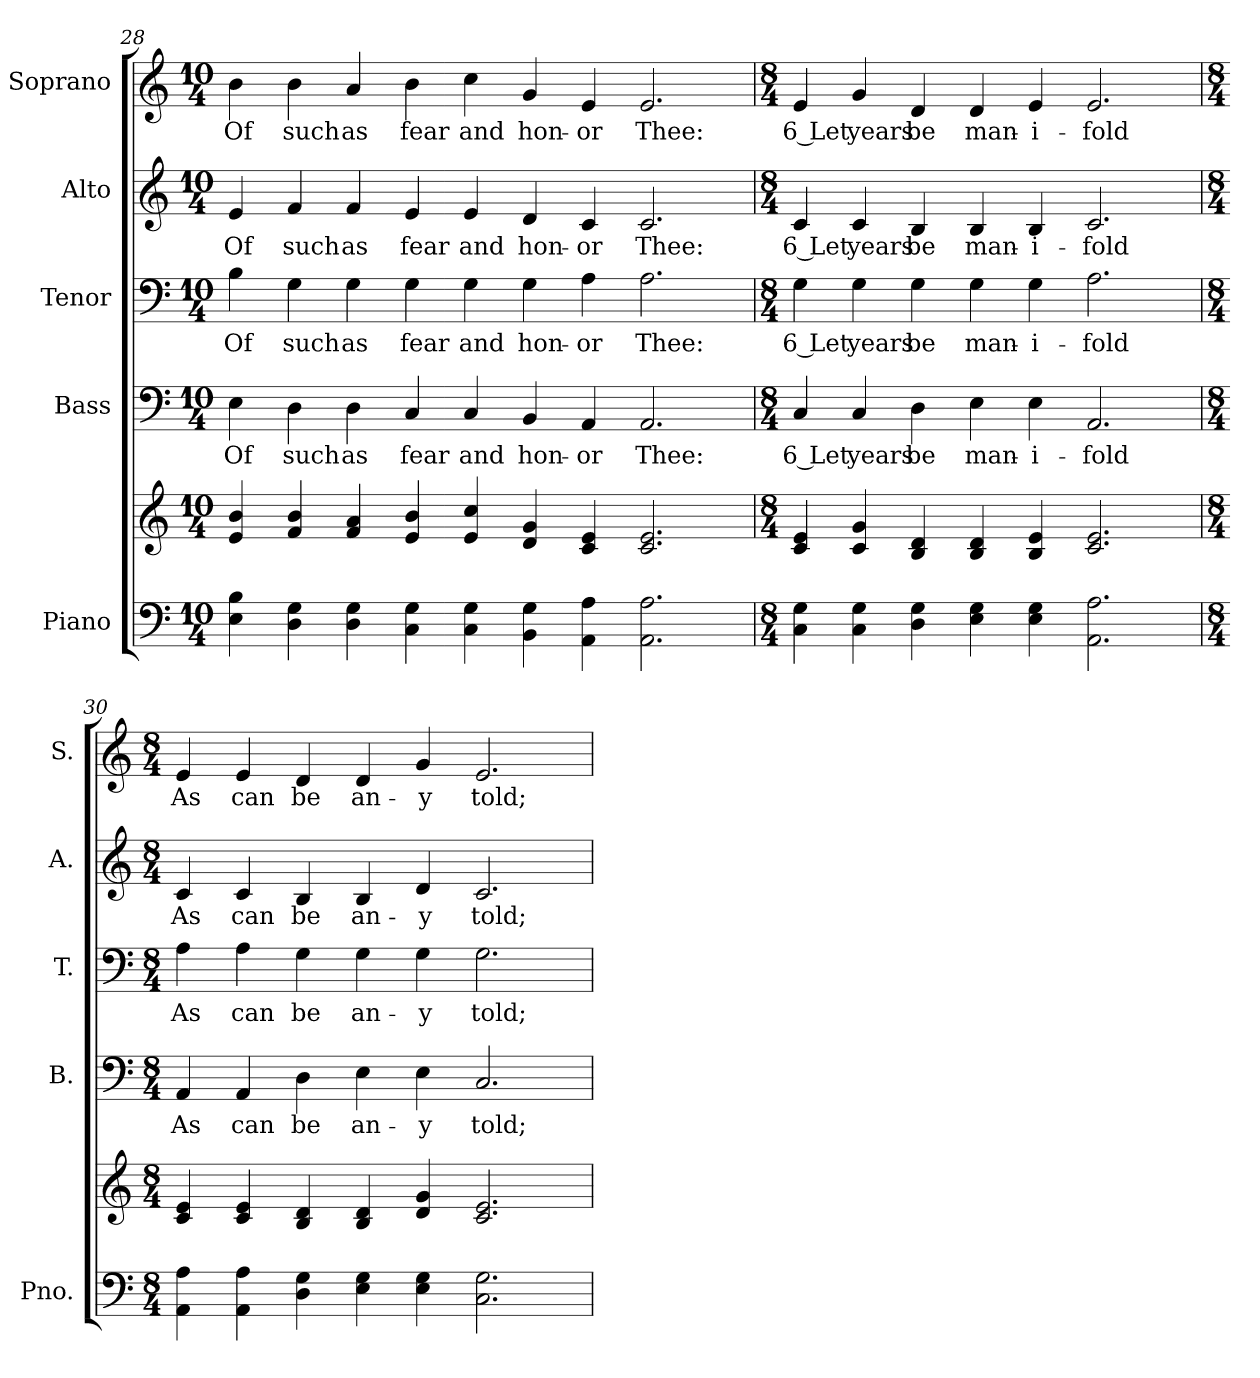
**kern	**kern	**kern	**text	**kern	**text	**kern	**text	**kern	**text
*part5	*part5	*part4	*part4	*part3	*part3	*part2	*part2	*part1	*part1
*staff6	*staff5	*staff4	*staff4	*staff3	*staff3	*staff2	*staff2	*staff1	*staff1
*I"Piano	*	*I"Bass	*	*I"Tenor	*	*I"Alto	*	*I"Soprano	*
*I'Pno.	*	*I'B.	*	*I'T.	*	*I'A.	*	*I'S.	*
*clefF4	*clefG2	*clefF4	*	*clefF4	*	*clefG2	*	*clefG2	*
*k[]	*k[]	*k[]	*	*k[]	*	*k[]	*	*k[]	*
*C:	*C:	*C:	*	*C:	*	*C:	*	*C:	*
*M10/4	*M10/4	*M10/4	*	*M10/4	*	*M10/4	*	*M10/4	*
=28	=28	=28	=28	=28	=28	=28	=28	=28	=28
!	!	!	!LO:LY:b:color=#000000	!	!	!	!	!	!
!	!	!	!	!	!LO:LY:b:color=#000000	!	!	!	!
!	!	!	!	!	!	!	!LO:LY:b:color=#000000	!	!
!	!	!	!	!	!	!	!	!	!LO:LY:b:color=#000000
4Ei\ 4Bi	4ei/ 4bi	4Ei\	Of	4Bi\	Of	4ei/	Of	4bi\	Of
!	!	!	!LO:LY:b:color=#000000	!	!	!	!	!	!
!	!	!	!	!	!LO:LY:b:color=#000000	!	!	!	!
!	!	!	!	!	!	!	!LO:LY:b:color=#000000	!	!
!	!	!	!	!	!	!	!	!	!LO:LY:b:color=#000000
4Di\ 4Gi	4fi/ 4bi	4Di\	such	4Gi\	such	4fi/	such	4bi\	such
!	!	!	!LO:LY:b:color=#000000	!	!	!	!	!	!
!	!	!	!	!	!LO:LY:b:color=#000000	!	!	!	!
!	!	!	!	!	!	!	!LO:LY:b:color=#000000	!	!
!	!	!	!	!	!	!	!	!	!LO:LY:b:color=#000000
4Di\ 4Gi	4fi/ 4ai	4Di\	as	4Gi\	as	4fi/	as	4ai/	as
!	!	!	!LO:LY:b:color=#000000	!	!	!	!	!	!
!	!	!	!	!	!LO:LY:b:color=#000000	!	!	!	!
!	!	!	!	!	!	!	!LO:LY:b:color=#000000	!	!
!	!	!	!	!	!	!	!	!	!LO:LY:b:color=#000000
4Ci\ 4Gi	4ei/ 4bi	4Ci/	fear	4Gi\	fear	4ei/	fear	4bi\	fear
!	!	!	!LO:LY:b:color=#000000	!	!	!	!	!	!
!	!	!	!	!	!LO:LY:b:color=#000000	!	!	!	!
!	!	!	!	!	!	!	!LO:LY:b:color=#000000	!	!
!	!	!	!	!	!	!	!	!	!LO:LY:b:color=#000000
4Ci\ 4Gi	4ei/ 4cci	4Ci/	and	4Gi\	and	4ei/	and	4cci\	and
!	!	!	!LO:LY:b:color=#000000	!	!	!	!	!	!
!	!	!	!	!	!LO:LY:b:color=#000000	!	!	!	!
!	!	!	!	!	!	!	!LO:LY:b:color=#000000	!	!
!	!	!	!	!	!	!	!	!	!LO:LY:b:color=#000000
4BBi\ 4Gi	4di/ 4gi	4BBi/	hon-	4Gi\	hon-	4di/	hon-	4gi/	hon-
!	!	!	!LO:LY:b:color=#000000	!	!	!	!	!	!
!	!	!	!	!	!LO:LY:b:color=#000000	!	!	!	!
!	!	!	!	!	!	!	!LO:LY:b:color=#000000	!	!
!	!	!	!	!	!	!	!	!	!LO:LY:b:color=#000000
4AAi\ 4Ai	4ci/ 4ei	4AAi/	-or	4Ai\	-or	4ci/	-or	4ei/	-or
!	!	!	!LO:LY:b:color=#000000	!	!	!	!	!	!
!	!	!	!	!	!LO:LY:b:color=#000000	!	!	!	!
!	!	!	!	!	!	!	!LO:LY:b:color=#000000	!	!
!	!	!	!	!	!	!	!	!	!LO:LY:b:color=#000000
2.AAi\ 2.Ai	2.ci/ 2.ei	2.AAi/	Thee:	2.Ai\	Thee:	2.ci/	Thee:	2.ei/	Thee:
!!LO:PB:g=z
=29	=29	=29	=29	=29	=29	=29	=29	=29	=29
*M8/4	*M8/4	*M8/4	*	*M8/4	*	*M8/4	*	*M8/4	*
!	!	!	!LO:LY:b:color=#000000	!	!	!	!	!	!
!	!	!	!	!	!LO:LY:b:color=#000000	!	!	!	!
!	!	!	!	!	!	!	!LO:LY:b:color=#000000	!	!
!	!	!	!	!	!	!	!	!	!LO:LY:b:color=#000000
4Ci\ 4Gi	4ci/ 4ei	4Ci/	6 Let	4Gi\	6 Let	4ci/	6 Let	4ei/	6 Let
!	!	!	!LO:LY:b:color=#000000	!	!	!	!	!	!
!	!	!	!	!	!LO:LY:b:color=#000000	!	!	!	!
!	!	!	!	!	!	!	!LO:LY:b:color=#000000	!	!
!	!	!	!	!	!	!	!	!	!LO:LY:b:color=#000000
4Ci\ 4Gi	4ci/ 4gi	4Ci/	years	4Gi\	years	4ci/	years	4gi/	years
!	!	!	!LO:LY:b:color=#000000	!	!	!	!	!	!
!	!	!	!	!	!LO:LY:b:color=#000000	!	!	!	!
!	!	!	!	!	!	!	!LO:LY:b:color=#000000	!	!
!	!	!	!	!	!	!	!	!	!LO:LY:b:color=#000000
4Di\ 4Gi	4Bi/ 4di	4Di\	be	4Gi\	be	4Bi/	be	4di/	be
!	!	!	!LO:LY:b:color=#000000	!	!	!	!	!	!
!	!	!	!	!	!LO:LY:b:color=#000000	!	!	!	!
!	!	!	!	!	!	!	!LO:LY:b:color=#000000	!	!
!	!	!	!	!	!	!	!	!	!LO:LY:b:color=#000000
4Ei\ 4Gi	4Bi/ 4di	4Ei\	man-	4Gi\	man-	4Bi/	man-	4di/	man-
!	!	!	!LO:LY:b:color=#000000	!	!	!	!	!	!
!	!	!	!	!	!LO:LY:b:color=#000000	!	!	!	!
!	!	!	!	!	!	!	!LO:LY:b:color=#000000	!	!
!	!	!	!	!	!	!	!	!	!LO:LY:b:color=#000000
4Ei\ 4Gi	4Bi/ 4ei	4Ei\	-i-	4Gi\	-i-	4Bi/	-i-	4ei/	-i-
!	!	!	!LO:LY:b:color=#000000	!	!	!	!	!	!
!	!	!	!	!	!LO:LY:b:color=#000000	!	!	!	!
!	!	!	!	!	!	!	!LO:LY:b:color=#000000	!	!
!	!	!	!	!	!	!	!	!	!LO:LY:b:color=#000000
2.AAi\ 2.Ai	2.ci/ 2.ei	2.AAi/	-fold	2.Ai\	-fold	2.ci/	-fold	2.ei/	-fold
=30	=30	=30	=30	=30	=30	=30	=30	=30	=30
*M8/4	*M8/4	*M8/4	*	*M8/4	*	*M8/4	*	*M8/4	*
!	!	!	!LO:LY:b:color=#000000	!	!	!	!	!	!
!	!	!	!	!	!LO:LY:b:color=#000000	!	!	!	!
!	!	!	!	!	!	!	!LO:LY:b:color=#000000	!	!
!	!	!	!	!	!	!	!	!	!LO:LY:b:color=#000000
4AAi\ 4Ai	4ci/ 4ei	4AAi/	As	4Ai\	As	4ci/	As	4ei/	As
!	!	!	!LO:LY:b:color=#000000	!	!	!	!	!	!
!	!	!	!	!	!LO:LY:b:color=#000000	!	!	!	!
!	!	!	!	!	!	!	!LO:LY:b:color=#000000	!	!
!	!	!	!	!	!	!	!	!	!LO:LY:b:color=#000000
4AAi\ 4Ai	4ci/ 4ei	4AAi/	can	4Ai\	can	4ci/	can	4ei/	can
!	!	!	!LO:LY:b:color=#000000	!	!	!	!	!	!
!	!	!	!	!	!LO:LY:b:color=#000000	!	!	!	!
!	!	!	!	!	!	!	!LO:LY:b:color=#000000	!	!
!	!	!	!	!	!	!	!	!	!LO:LY:b:color=#000000
4Di\ 4Gi	4Bi/ 4di	4Di\	be	4Gi\	be	4Bi/	be	4di/	be
!	!	!	!LO:LY:b:color=#000000	!	!	!	!	!	!
!	!	!	!	!	!LO:LY:b:color=#000000	!	!	!	!
!	!	!	!	!	!	!	!LO:LY:b:color=#000000	!	!
!	!	!	!	!	!	!	!	!	!LO:LY:b:color=#000000
4Ei\ 4Gi	4Bi/ 4di	4Ei\	an-	4Gi\	an-	4Bi/	an-	4di/	an-
!	!	!	!LO:LY:b:color=#000000	!	!	!	!	!	!
!	!	!	!	!	!LO:LY:b:color=#000000	!	!	!	!
!	!	!	!	!	!	!	!LO:LY:b:color=#000000	!	!
!	!	!	!	!	!	!	!	!	!LO:LY:b:color=#000000
4Ei\ 4Gi	4di/ 4gi	4Ei\	-y	4Gi\	-y	4di/	-y	4gi/	-y
!	!	!	!LO:LY:b:color=#000000	!	!	!	!	!	!
!	!	!	!	!	!LO:LY:b:color=#000000	!	!	!	!
!	!	!	!	!	!	!	!LO:LY:b:color=#000000	!	!
!	!	!	!	!	!	!	!	!	!LO:LY:b:color=#000000
2.Ci\ 2.Gi	2.ci/ 2.ei	2.Ci/	told;	2.Gi\	told;	2.ci/	told;	2.ei/	told;
=	=	=	=	=	=	=	=	=	=
*-	*-	*-	*-	*-	*-	*-	*-	*-	*-
